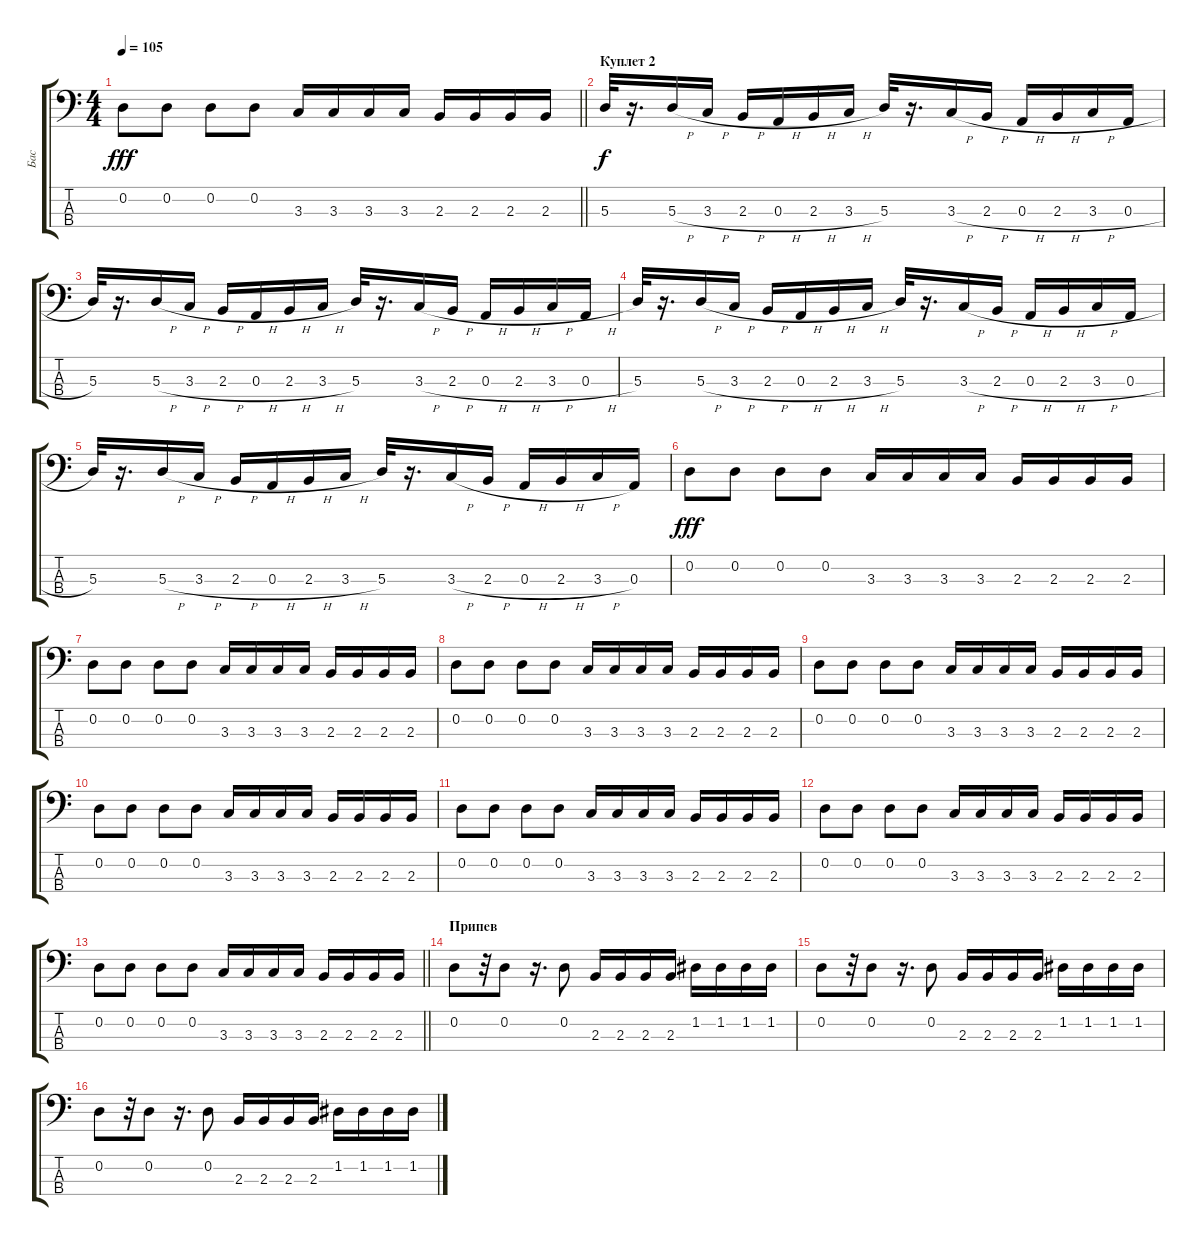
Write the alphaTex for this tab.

\track ("Бас" "Бас") {instrument electricbassfinger}
\staff {score tabs}
\tuning (G2 D2 A1 E1) {hide}
\ts (4 4)
\tempo 105
\clef f4
\barLineRight lightlight
\ks c
0.2.8{dy fff} 0.2.8 0.2.8 0.2.8 3.3.16 3.3.16 3.3.16 3.3.16 2.3.16 2.3.16 2.3.16 2.3.16 |
\section ("" "Куплет 2")
5.3.32{dy f} r.16{d} 5.3{h}.16 3.3{h}.16 2.3{h}.16 0.3{h}.16 2.3{h}.16 3.3{h}.16 5.3.32 r.16{d} 3.3{h}.16 2.3{h}.16 0.3{h}.16 2.3{h}.16 3.3{h}.16 0.3{h}.16 |
5.3.32 r.16{d} 5.3{h}.16 3.3{h}.16 2.3{h}.16 0.3{h}.16 2.3{h}.16 3.3{h}.16 5.3.32 r.16{d} 3.3{h}.16 2.3{h}.16 0.3{h}.16 2.3{h}.16 3.3{h}.16 0.3{h}.16 |
5.3.32 r.16{d} 5.3{h}.16 3.3{h}.16 2.3{h}.16 0.3{h}.16 2.3{h}.16 3.3{h}.16 5.3.32 r.16{d} 3.3{h}.16 2.3{h}.16 0.3{h}.16 2.3{h}.16 3.3{h}.16 0.3{h}.16 |
5.3.32 r.16{d} 5.3{h}.16 3.3{h}.16 2.3{h}.16 0.3{h}.16 2.3{h}.16 3.3{h}.16 5.3.32 r.16{d} 3.3{h}.16 2.3{h}.16 0.3{h}.16 2.3{h}.16 3.3{h}.16 0.3.16 |
0.2.8{dy fff} 0.2.8 0.2.8 0.2.8 3.3.16 3.3.16 3.3.16 3.3.16 2.3.16 2.3.16 2.3.16 2.3.16 |
0.2.8 0.2.8 0.2.8 0.2.8 3.3.16 3.3.16 3.3.16 3.3.16 2.3.16 2.3.16 2.3.16 2.3.16 |
0.2.8 0.2.8 0.2.8 0.2.8 3.3.16 3.3.16 3.3.16 3.3.16 2.3.16 2.3.16 2.3.16 2.3.16 |
0.2.8 0.2.8 0.2.8 0.2.8 3.3.16 3.3.16 3.3.16 3.3.16 2.3.16 2.3.16 2.3.16 2.3.16 |
0.2.8 0.2.8 0.2.8 0.2.8 3.3.16 3.3.16 3.3.16 3.3.16 2.3.16 2.3.16 2.3.16 2.3.16 |
0.2.8 0.2.8 0.2.8 0.2.8 3.3.16 3.3.16 3.3.16 3.3.16 2.3.16 2.3.16 2.3.16 2.3.16 |
0.2.8 0.2.8 0.2.8 0.2.8 3.3.16 3.3.16 3.3.16 3.3.16 2.3.16 2.3.16 2.3.16 2.3.16 |
\barLineRight lightlight
0.2.8 0.2.8 0.2.8 0.2.8 3.3.16 3.3.16 3.3.16 3.3.16 2.3.16 2.3.16 2.3.16 2.3.16 |
\section ("" "Припев")
0.2.8 r.32 0.2.8 r.16{d} 0.2.8 2.3.16 2.3.16 2.3.16 2.3.16 1.2.16 1.2.16 1.2.16 1.2.16 |
0.2.8 r.32 0.2.8 r.16{d} 0.2.8 2.3.16 2.3.16 2.3.16 2.3.16 1.2.16 1.2.16 1.2.16 1.2.16 |
0.2.8 r.32 0.2.8 r.16{d} 0.2.8 2.3.16 2.3.16 2.3.16 2.3.16 1.2.16 1.2.16 1.2.16 1.2.16
